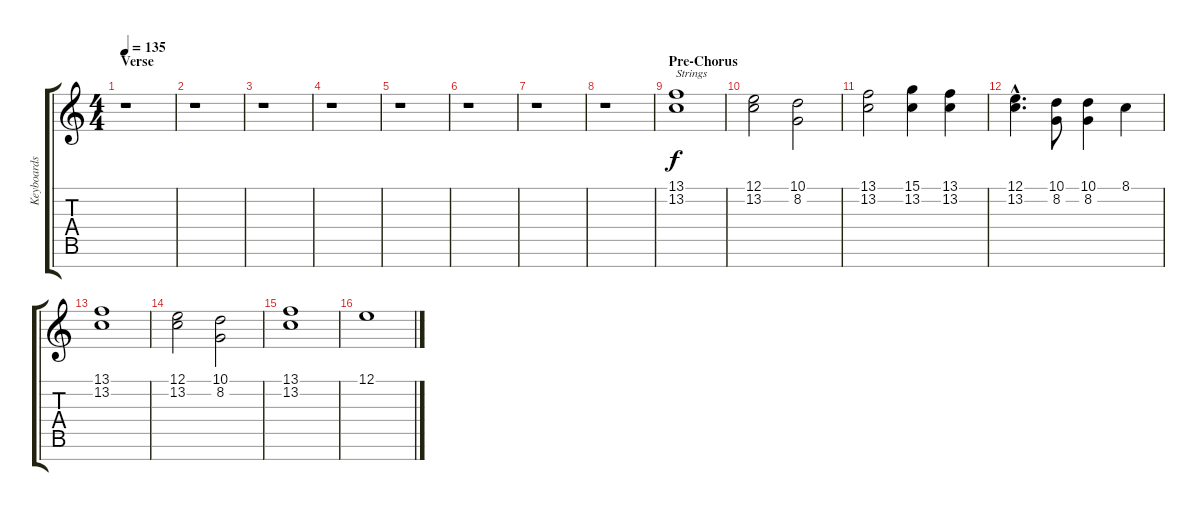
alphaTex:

\track ("Keyboards" "Keyboards") {instrument lead1square}
\staff {score tabs}
\tuning (E4 B3 G3 D3 A2 E2 B1) {hide}
\ts (4 4)
\section ("" "Verse")
\tempo 135
\clef g2
\ks c
r.1{dy f} |
r.1 |
r.1 |
r.1 |
r.1 |
r.1 |
r.1 |
r.1 |
\section ("" "Pre-Chorus")
(13.1 13.2).1{txt "Strings" instrument stringensemble1} |
(12.1 13.2).2 (10.1 8.2).2 |
(13.1 13.2).2 (15.1 13.2).4 (13.1 13.2).4 |
(12.1{hac} 13.2{hac}).4{d} (10.1 8.2).8 (10.1 8.2).4 8.1.4 |
(13.1 13.2).1 |
(12.1 13.2).2 (10.1 8.2).2 |
(13.1 13.2).1 |
12.1.1
